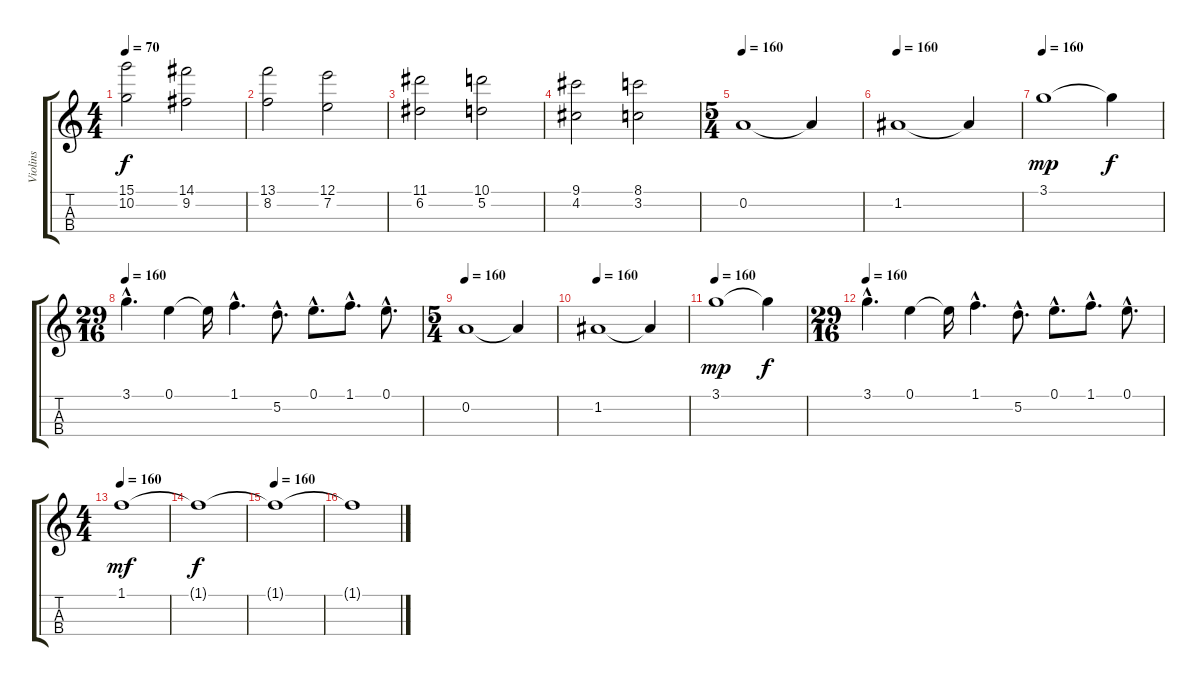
\track ("Violins" "Violins") {instrument violin}
\staff {score tabs}
\tuning (E5 A4 D4 G3) {hide}
\ts (4 4)
\tempo 70
\clef g2
\ks c
(15.1 10.2).2{dy f volume 9} (14.1 9.2).2 |
(13.1 8.2).2 (12.1 7.2).2 |
(11.1 6.2).2 (10.1 5.2).2 |
(9.1 4.2).2 (8.1 3.2).2 |
\ts (5 4)
\tempo 160
0.2.1{volume 9} 0.2{t}.4 |
\tempo 160
1.2.1 1.2{t}.4 |
\tempo 160
3.1.1{dy mp} 3.1{t}.4{dy f} |
\ts (29 16)
\tempo 160
3.1{hac}.4{d} 0.1.4 0.1{t}.16 1.1{hac}.4{d} 5.2{hac}.8{d} 0.1{hac}.8{d} 1.1{hac}.8{d} 0.1{hac}.8{d} |
\ts (5 4)
\tempo 160
0.2.1{volume 12} 0.2{t}.4 |
\tempo 160
1.2.1 1.2{t}.4 |
\tempo 160
3.1.1{dy mp} 3.1{t}.4{dy f} |
\ts (29 16)
\tempo 160
3.1{hac}.4{d} 0.1.4 0.1{t}.16 1.1{hac}.4{d} 5.2{hac}.8{d} 0.1{hac}.8{d} 1.1{hac}.8{d} 0.1{hac}.8{d} |
\ts (4 4)
\tempo 160
1.1.1{dy mf} |
1.1{t}.1{dy f} |
\tempo 160
1.1{t}.1 |
1.1{t}.1
